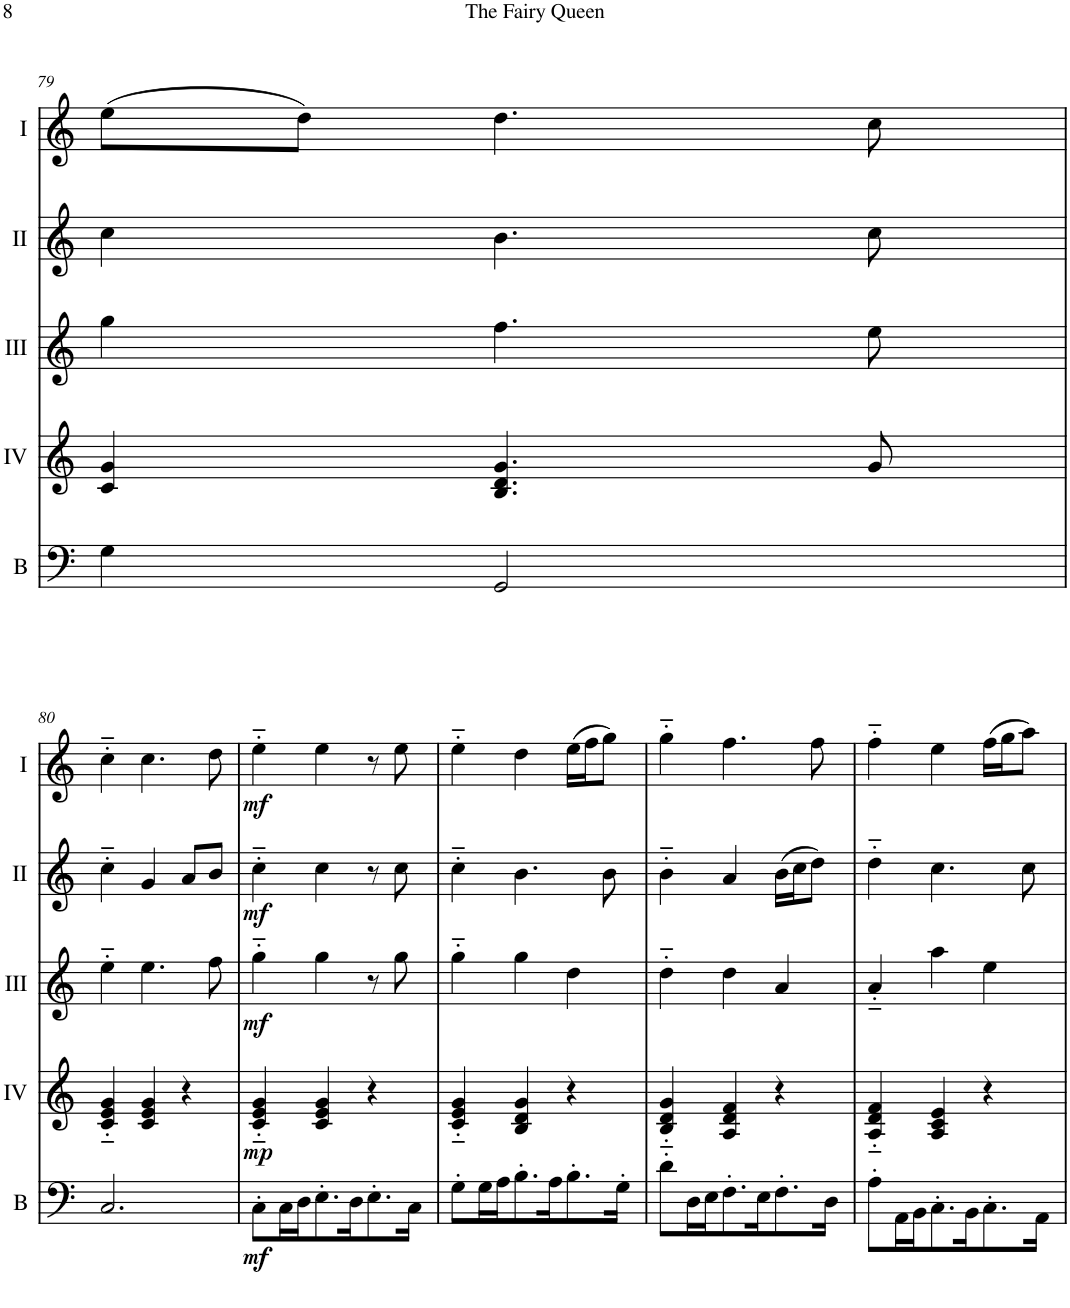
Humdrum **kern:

**kern	**dynam	**kern	**dynam	**kern	**dynam	**kern	**dynam	**kern	**dynam
*part5	*part5	*part4	*part4	*part3	*part3	*part2	*part2	*part1	*part1
*staff5	*staff5	*staff4	*staff4	*staff3	*staff3	*staff2	*staff2	*staff1	*staff1
*I"Bass	*	*I"Acc. 4	*	*I"Acc. 3	*	*I"Acc. 2	*	*I"Acc. 1	*
*I'B	*	*	*	*	*	*	*	*	*
!!LO:PB:g=z
*clefF4	*	*clefG2	*	*clefG2	*	*clefG2	*	*clefG2	*
*Trd7c12	*	*	*	*Trd7c12	*	*	*	*	*
*k[]	*	*k[]	*	*k[]	*	*k[]	*	*k[]	*
*M3/4	*	*M3/4	*	*M3/4	*	*M3/4	*	*M3/4	*
=79	=79	=79	=79	=79	=79	=79	=79	=79	=79
4G\	.	4c/ 4g/	.	4gg\	.	4cc\	.	(8ee\L	.
.	.	.	.	.	.	.	.	8dd\J)	.
2GG/	.	4.B/ 4.d/ 4.g/	.	4.ff\	.	4.b\	.	4.dd\	.
.	.	8g/	.	8ee\	.	8cc\	.	8cc\	.
!!LO:LB:g=z
=80	=80	=80	=80	=80	=80	=80	=80	=80	=80
2.C/	.	4c/'~ 4e/'~ 4g/'~	.	4ee'~\	.	4cc'~\	.	4cc'~\	.
.	.	4c/ 4e/ 4g/	.	4.ee\	.	4g/	.	4.cc\	.
.	.	4r	.	.	.	8a/L	.	.	.
.	.	.	.	8ff\	.	8b/J	.	8dd\	.
=81	=81	=81	=81	=81	=81	=81	=81	=81	=81
!	!LO:DY:b	!	!LO:DY:b	!	!LO:DY:b	!	!LO:DY:b	!	!LO:DY:b
8C'\L	mf	4c/'~ 4e/'~ 4g/'~	mp	4gg'~\	mf	4cc'~\	mf	4ee'~\	mf
16C\L	.	.	.	.	.	.	.	.	.
16D\J	.	.	.	.	.	.	.	.	.
8.E'\	.	4c/ 4e/ 4g/	.	4gg\	.	4cc\	.	4ee\	.
16D\K	.	.	.	.	.	.	.	.	.
8.E'\	.	4r	.	8r	.	8r	.	8r	.
.	.	.	.	8gg\	.	8cc\	.	8ee\	.
16C\Jk	.	.	.	.	.	.	.	.	.
=82	=82	=82	=82	=82	=82	=82	=82	=82	=82
8G'\L	.	4c/'~ 4e/'~ 4g/'~	.	4gg'~\	.	4cc'~\	.	4ee'~\	.
16G\L	.	.	.	.	.	.	.	.	.
16A\J	.	.	.	.	.	.	.	.	.
8.B'\	.	4B/ 4d/ 4g/	.	4gg\	.	4.b\	.	4dd\	.
16A\K	.	.	.	.	.	.	.	.	.
8.B'\	.	4r	.	4dd\	.	.	.	(16ee\LL	.
.	.	.	.	.	.	.	.	16ff\J	.
.	.	.	.	.	.	8b\	.	8gg\J)	.
16G'\Jk	.	.	.	.	.	.	.	.	.
=83	=83	=83	=83	=83	=83	=83	=83	=83	=83
8d'\L	.	4B/'~ 4d/'~ 4g/'~	.	4dd'~\	.	4b'~\	.	4gg'~\	.
16D\L	.	.	.	.	.	.	.	.	.
16E\J	.	.	.	.	.	.	.	.	.
8.F'\	.	4A/ 4d/ 4f/	.	4dd\	.	4a/	.	4.ff\	.
16E\K	.	.	.	.	.	.	.	.	.
8.F'\	.	4r	.	4a/	.	(16b\LL	.	.	.
.	.	.	.	.	.	16cc\J	.	.	.
.	.	.	.	.	.	8dd\J)	.	8ff\	.
16D\Jk	.	.	.	.	.	.	.	.	.
=84	=84	=84	=84	=84	=84	=84	=84	=84	=84
8A'\L	.	4A/'~ 4d/'~ 4f/'~	.	4a'~/	.	4dd'~\	.	4ff'~\	.
16AA\L	.	.	.	.	.	.	.	.	.
16BB\J	.	.	.	.	.	.	.	.	.
8.C'\	.	4A/ 4c/ 4e/	.	4aa\	.	4.cc\	.	4ee\	.
16BB\K	.	.	.	.	.	.	.	.	.
8.C'\	.	4r	.	4ee\	.	.	.	(16ff\LL	.
.	.	.	.	.	.	.	.	16gg\J	.
.	.	.	.	.	.	8cc\	.	8aa\J)	.
16AA\Jk	.	.	.	.	.	.	.	.	.
=	=	=	=	=	=	=	=	=	=
*-	*-	*-	*-	*-	*-	*-	*-	*-	*-
